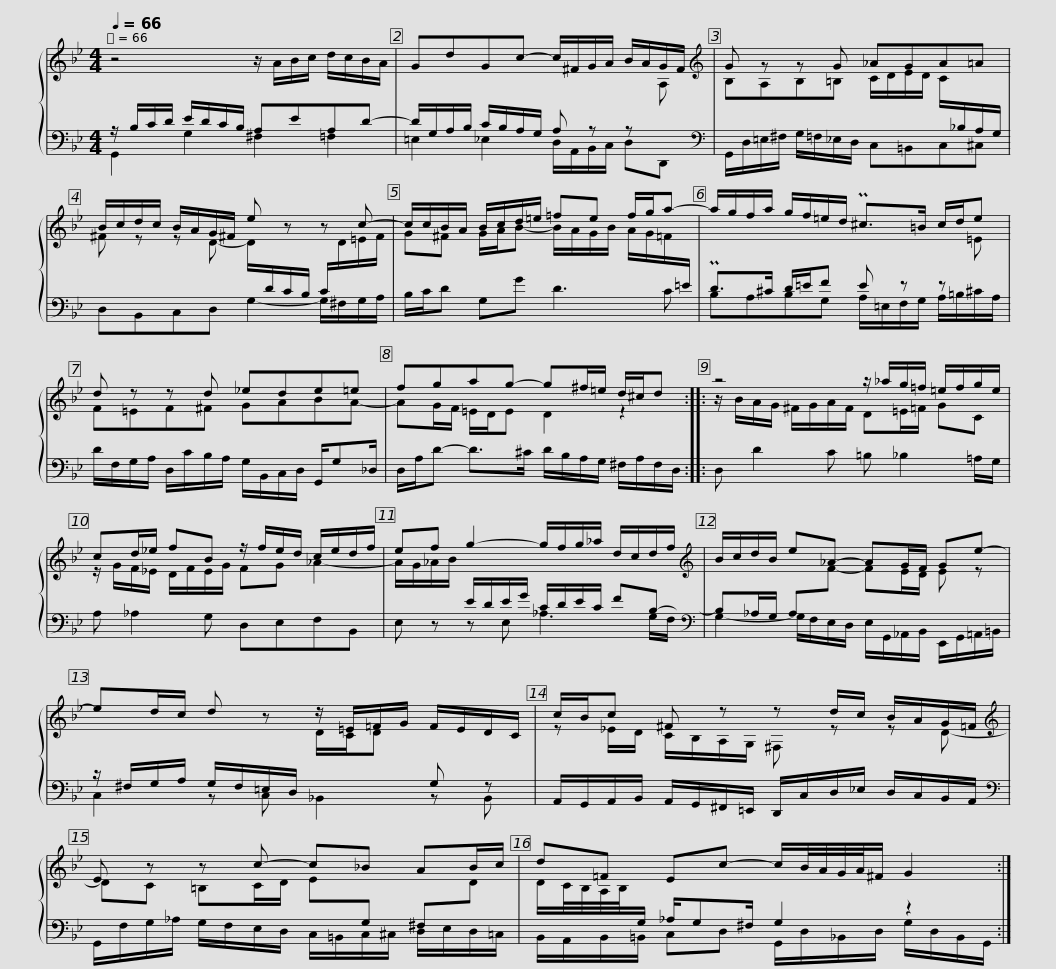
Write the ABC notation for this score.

X:1
%%score { ( 1 4 ) | ( 2 3 ) }
L:1/8
Q:1/4=66
M:4/4
I:linebreak $
K:Bb
V:1 treble
V:4 treble
V:2 bass
V:3 bass
V:1
 z4 z/ A/B/c/ d/c/B/A/ | GdGc- c/^F/G/A/ B/A/G/F/ |$[K:treble] G z z G _AGA=A | B/c/d/c/ B/A/G/^F/ e z z c- |$ c/c/B/A/ B/c/d/=e/ =fe f/g/a- |$ %5
 a/g/f/a/ g/f/=e/d/ P^c>=B c/d/e | d z z d _ede=e | fgag- g^f/=e/ d/^c/d ::$ z4 z/ _a/g/=f/ =e/f/g/e/ | cd/_e/ fB z/ f/e/d/ c/e/d/f/ | %10
 ef g2- g/f/g/_a/ d/c/d/f/ |$[K:treble] B/c/d/B/ e_A- AG/F/ Ge- | ed/c/ d z z/ =E/=F/G/ F/E/D/C/ |$ c/B/c ^F z z d/c/ B/A/G/=F/ |$[K:treble] E z z c- c_B AB/c/ | %15
 d=F Ec- c/B/4A/4G/4A/4^F/ G2 :| %16
V:2
 z/ B,/C/D/ E/D/C/B,/ A,EA,D- | D/G,/A,/B,/ C/B,/A,/G,/ A, z z[I:staff -1] A, |$[I:staff +1][K:bass] G,,/D,/=E,/^F,/ G,/=F,/_E,/D,/ C,=B,,C,^C, | D,B,,C,D, G,2- G,/^F,/G,/A,/ |$ B,/C/D G,G D3 C |$ %5
 PD>^C D/=E/F E z z[I:staff -1] =E |[I:staff +1] D/F,/G,/A,/ D,/C/B,/A,/ G,/B,,/C,/D,/ G,,/G,_D,/ | D,/A,/D- D>^C D/B,/A,/G,/ ^F,/A,/F,/D,/ ::$ D, D2 C =B, _B,2 =A,/G,/ | A, _A,2 G, D,E,F,B,, | %10
 x2 E/D/E/G/ C/D/E/C/ FB,- |$[K:bass] B,_A,/G,/ x2 x4 | z/ ^F,/G,/A,/ G,/F,/=E,/D,/ x2 G, z |$ A,,/G,,/A,,/B,,/ A,,/G,,/^F,,/=E,,/ D,,/C,/D,/_E,/ D,/C,/B,,/A,,/ |$[K:bass] G,,/F,/G,/_A,/ G,/F,/E,/D,/ C,/=B,,/C,/^C,/ D,/E,/D,/=C,/ | %15
[I:staff -1] D/C/4B,/4A,/4B,/4[I:staff +1]G,/ _A,/G,^F,/ G,2 z2 :| %16
V:3
 G,,2 G,2 ^F,2 =F,2 | =E,2 _E,2 D,/A,,/B,,/C,/ D,D,, |$[K:bass] x8 | x8 |$ x8 |$ %5
 B,A,B,G, A,/=E,/F,/G,/ A,/=B,/^C/A,/ | x8 | x8 ::$ x8 | x8 | %10
 E, z z E, _A,3 G,/F,/ |$[K:bass] G,2- G,/F,/E,/D,/ E,/G,,/_A,,/B,,/ E,,/G,,/=A,,/=B,,/ | C,2 z C, _B,,2 z B,, |$ x8 |$[K:bass] x8 | %15
 B,,/A,,/B,,/=B,,/ C,D, G,,/D,/_B,,/D,/ G,/D,/B,,/G,,/ :| %16
V:4
 x8 | x8 |$[K:treble] B,A,B,=B, C/D/E/D/ C/[I:staff +1]_B,/A,/G,/ |[I:staff -1] ^F z z D- D/[I:staff +1]D/C/B,/ C/[I:staff -1]D/=E/F/ |$ G^F G/A/B- B/A/G/B/ A/G/=F/[I:staff +1]=E/ |$ %5
 x8 |[I:staff -1] F=EF^F GABA- | AG/F/ =E/D/E D2 z2 ::$ z/ B/A/G/ ^F/G/A/F/ D=E/=F/ GC | z/ G/F/_E/ D/F/E/G/ FG _A2- | %10
 A/G/_A/B/ x6 |$[K:treble] x2[I:staff +1] A,[I:staff -1]F- FE/D/ E z | x4 D/C/D x2 |$ z _E/D/ C/B,/A,/G,/ ^F, z z D- |$[K:treble] DC =B,C/D/ E[I:staff +1]G, ^F,[I:staff -1]D | %15
 x8 :| %16
